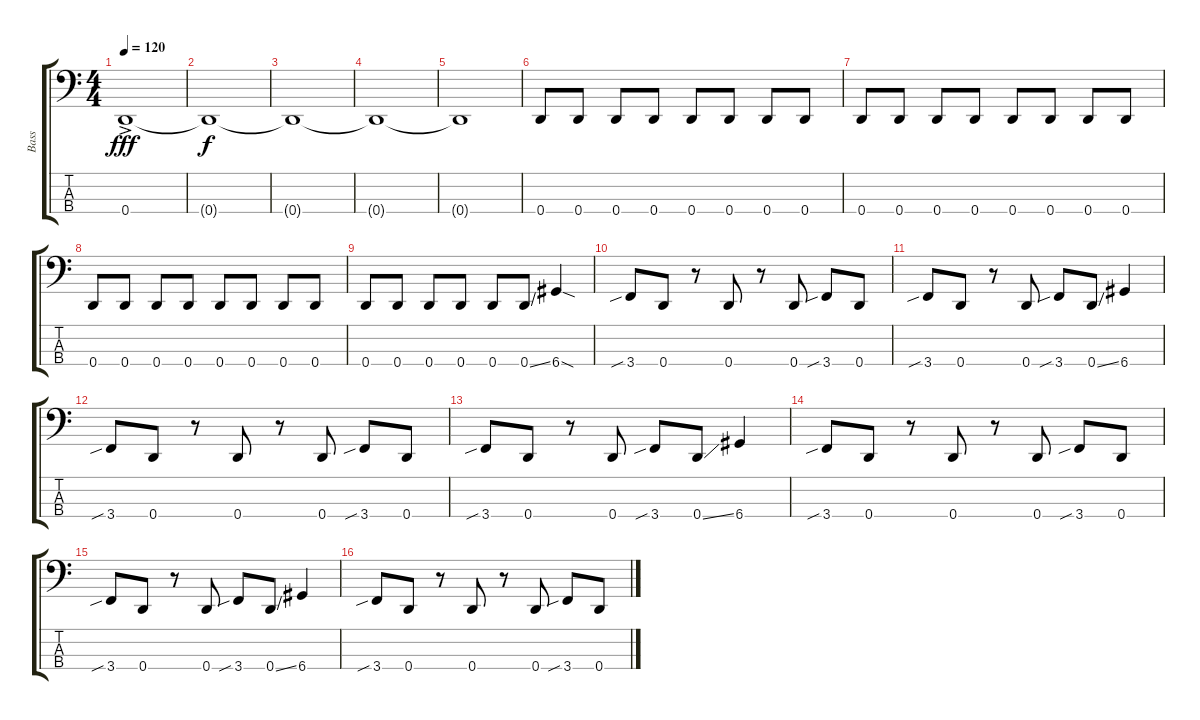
\track ("Bass" "Bass") {instrument electricbasspick}
\staff {score tabs}
\tuning (G2 D2 A1 D1) {hide}
\ts (4 4)
\tempo 120
\clef f4
\ks c
0.4{ac}.1{dy fff} |
0.4{t}.1{dy f} |
0.4{t}.1 |
0.4{t}.1 |
0.4{t}.1 |
0.4.8 0.4.8 0.4.8 0.4.8 0.4.8 0.4.8 0.4.8 0.4.8 |
0.4.8 0.4.8 0.4.8 0.4.8 0.4.8 0.4.8 0.4.8 0.4.8 |
0.4.8 0.4.8 0.4.8 0.4.8 0.4.8 0.4.8 0.4.8 0.4.8 |
0.4.8 0.4.8 0.4.8 0.4.8 0.4.8 0.4{ss}.8 6.4{sod}.4 |
3.4{sib}.8 0.4.8 r.8 0.4.8 r.8 0.4.8 3.4{sib}.8 0.4.8 |
3.4{sib}.8 0.4.8 r.8 0.4.8 3.4{sib}.8 0.4{ss}.8 6.4.4 |
3.4{sib}.8 0.4.8 r.8 0.4.8 r.8 0.4.8 3.4{sib}.8 0.4.8 |
3.4{sib}.8 0.4.8 r.8 0.4.8 3.4{sib}.8 0.4{ss}.8 6.4.4 |
3.4{sib}.8 0.4.8 r.8 0.4.8 r.8 0.4.8 3.4{sib}.8 0.4.8 |
3.4{sib}.8 0.4.8 r.8 0.4.8 3.4{sib}.8 0.4{ss}.8 6.4.4 |
3.4{sib}.8 0.4.8 r.8 0.4.8 r.8 0.4.8 3.4{sib}.8 0.4.8
